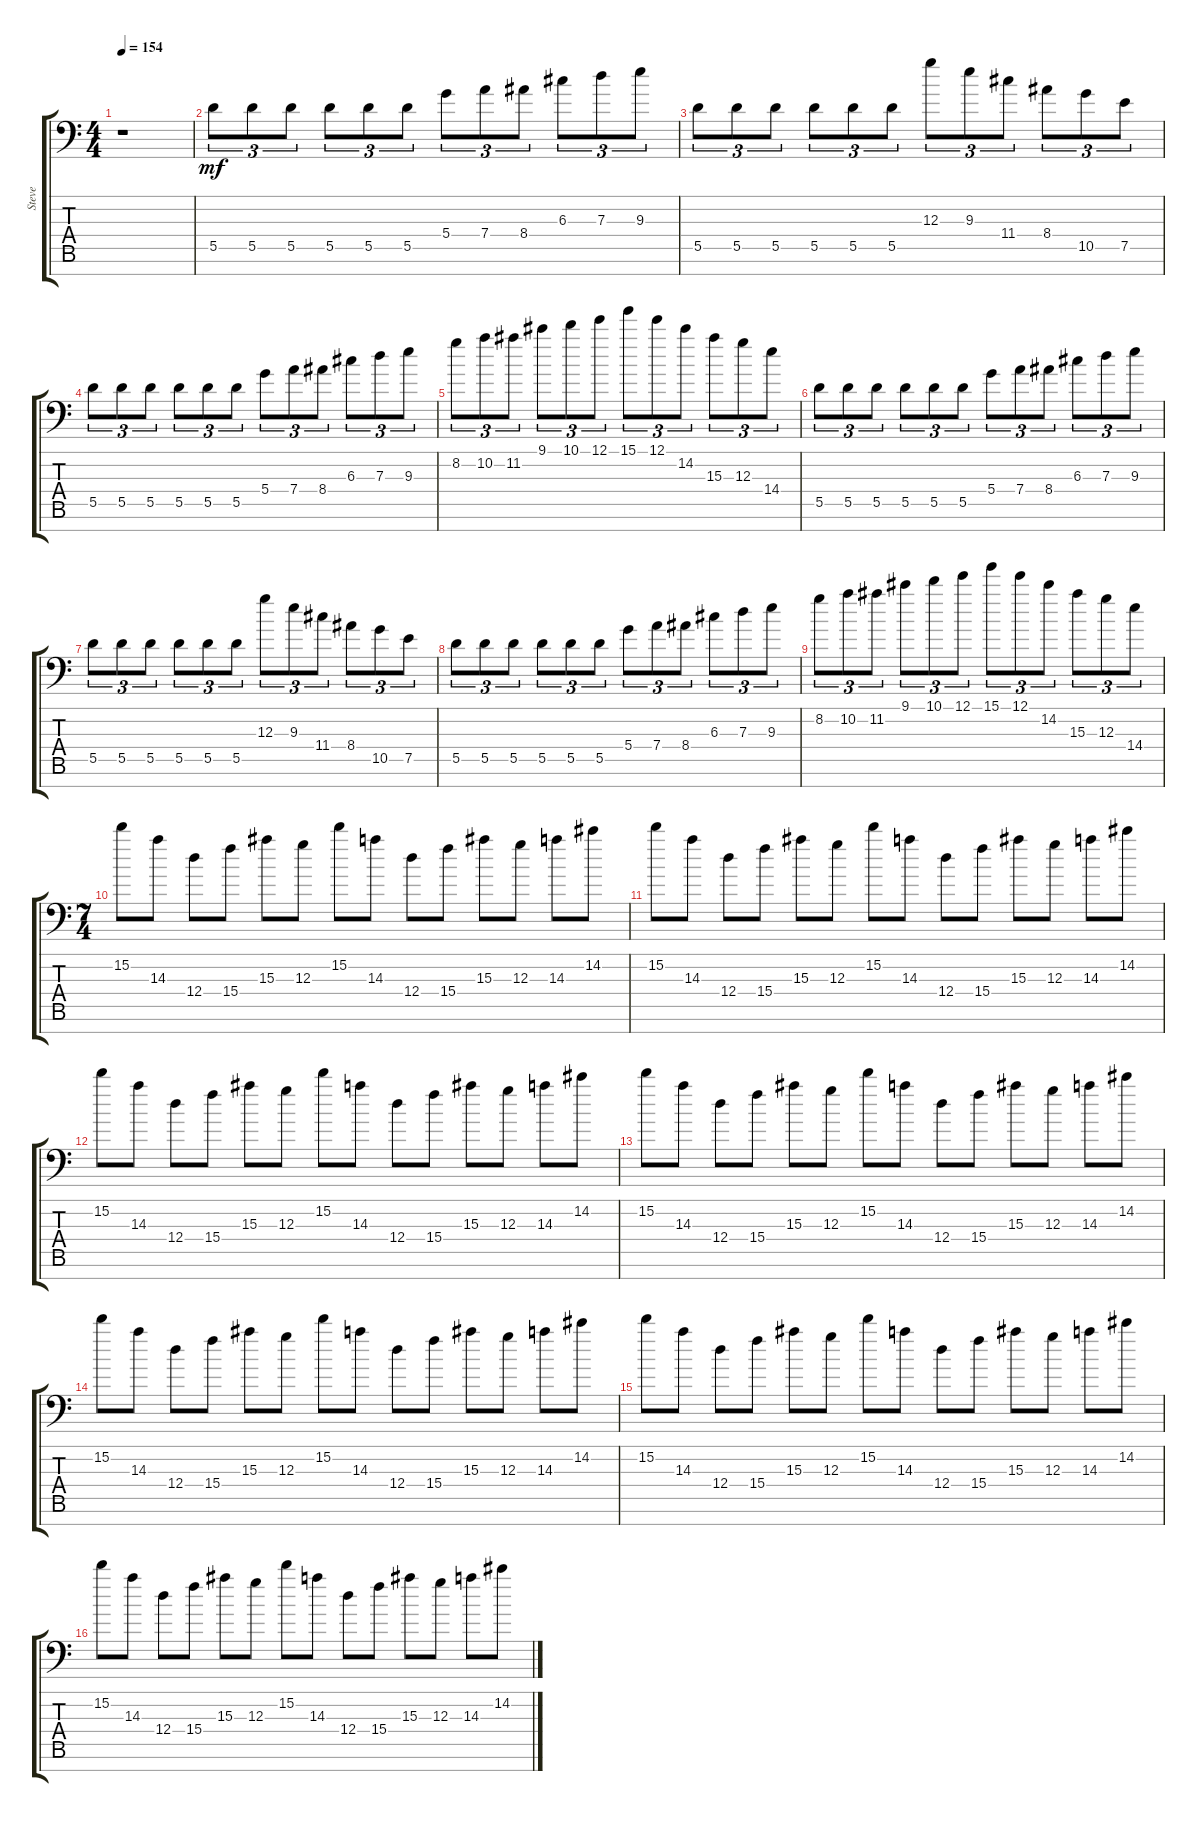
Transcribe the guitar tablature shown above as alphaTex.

\track ("Steve" "Steve") {instrument distortionguitar}
\staff {score tabs}
\tuning (E4 B3 G3 D3 A2 E2 A1) {hide}
\ts (4 4)
\tempo 154
\clef f4
\ks c
r.1{dy mf instrument distortionguitar} |
5.5.8{tu (3 2)} 5.5.8{tu (3 2)} 5.5.8{tu (3 2)} 5.5.8{tu (3 2)} 5.5.8{tu (3 2)} 5.5.8{tu (3 2)} 5.4.8{tu (3 2)} 7.4.8{tu (3 2)} 8.4.8{tu (3 2)} 6.3.8{tu (3 2)} 7.3.8{tu (3 2)} 9.3.8{tu (3 2)} |
5.5.8{tu (3 2)} 5.5.8{tu (3 2)} 5.5.8{tu (3 2)} 5.5.8{tu (3 2)} 5.5.8{tu (3 2)} 5.5.8{tu (3 2)} 12.3.8{tu (3 2)} 9.3.8{tu (3 2)} 11.4.8{tu (3 2)} 8.4.8{tu (3 2)} 10.5.8{tu (3 2)} 7.5.8{tu (3 2)} |
5.5.8{tu (3 2)} 5.5.8{tu (3 2)} 5.5.8{tu (3 2)} 5.5.8{tu (3 2)} 5.5.8{tu (3 2)} 5.5.8{tu (3 2)} 5.4.8{tu (3 2)} 7.4.8{tu (3 2)} 8.4.8{tu (3 2)} 6.3.8{tu (3 2)} 7.3.8{tu (3 2)} 9.3.8{tu (3 2)} |
8.2.8{tu (3 2)} 10.2.8{tu (3 2)} 11.2.8{tu (3 2)} 9.1.8{tu (3 2)} 10.1.8{tu (3 2)} 12.1.8{tu (3 2)} 15.1.8{tu (3 2)} 12.1.8{tu (3 2)} 14.2.8{tu (3 2)} 15.3.8{tu (3 2)} 12.3.8{tu (3 2)} 14.4.8{tu (3 2)} |
5.5.8{tu (3 2)} 5.5.8{tu (3 2)} 5.5.8{tu (3 2)} 5.5.8{tu (3 2)} 5.5.8{tu (3 2)} 5.5.8{tu (3 2)} 5.4.8{tu (3 2)} 7.4.8{tu (3 2)} 8.4.8{tu (3 2)} 6.3.8{tu (3 2)} 7.3.8{tu (3 2)} 9.3.8{tu (3 2)} |
5.5.8{tu (3 2)} 5.5.8{tu (3 2)} 5.5.8{tu (3 2)} 5.5.8{tu (3 2)} 5.5.8{tu (3 2)} 5.5.8{tu (3 2)} 12.3.8{tu (3 2)} 9.3.8{tu (3 2)} 11.4.8{tu (3 2)} 8.4.8{tu (3 2)} 10.5.8{tu (3 2)} 7.5.8{tu (3 2)} |
5.5.8{tu (3 2)} 5.5.8{tu (3 2)} 5.5.8{tu (3 2)} 5.5.8{tu (3 2)} 5.5.8{tu (3 2)} 5.5.8{tu (3 2)} 5.4.8{tu (3 2)} 7.4.8{tu (3 2)} 8.4.8{tu (3 2)} 6.3.8{tu (3 2)} 7.3.8{tu (3 2)} 9.3.8{tu (3 2)} |
8.2.8{tu (3 2)} 10.2.8{tu (3 2)} 11.2.8{tu (3 2)} 9.1.8{tu (3 2)} 10.1.8{tu (3 2)} 12.1.8{tu (3 2)} 15.1.8{tu (3 2)} 12.1.8{tu (3 2)} 14.2.8{tu (3 2)} 15.3.8{tu (3 2)} 12.3.8{tu (3 2)} 14.4.8{tu (3 2)} |
\ts (7 4)
15.2.8 14.3.8 12.4.8 15.4.8 15.3.8 12.3.8 15.2.8 14.3.8 12.4.8 15.4.8 15.3.8 12.3.8 14.3.8 14.2.8 |
15.2.8 14.3.8 12.4.8 15.4.8 15.3.8 12.3.8 15.2.8 14.3.8 12.4.8 15.4.8 15.3.8 12.3.8 14.3.8 14.2.8 |
15.2.8 14.3.8 12.4.8 15.4.8 15.3.8 12.3.8 15.2.8 14.3.8 12.4.8 15.4.8 15.3.8 12.3.8 14.3.8 14.2.8 |
15.2.8 14.3.8 12.4.8 15.4.8 15.3.8 12.3.8 15.2.8 14.3.8 12.4.8 15.4.8 15.3.8 12.3.8 14.3.8 14.2.8 |
15.2.8 14.3.8 12.4.8 15.4.8 15.3.8 12.3.8 15.2.8 14.3.8 12.4.8 15.4.8 15.3.8 12.3.8 14.3.8 14.2.8 |
15.2.8 14.3.8 12.4.8 15.4.8 15.3.8 12.3.8 15.2.8 14.3.8 12.4.8 15.4.8 15.3.8 12.3.8 14.3.8 14.2.8 |
15.2.8 14.3.8 12.4.8 15.4.8 15.3.8 12.3.8 15.2.8 14.3.8 12.4.8 15.4.8 15.3.8 12.3.8 14.3.8 14.2.8
